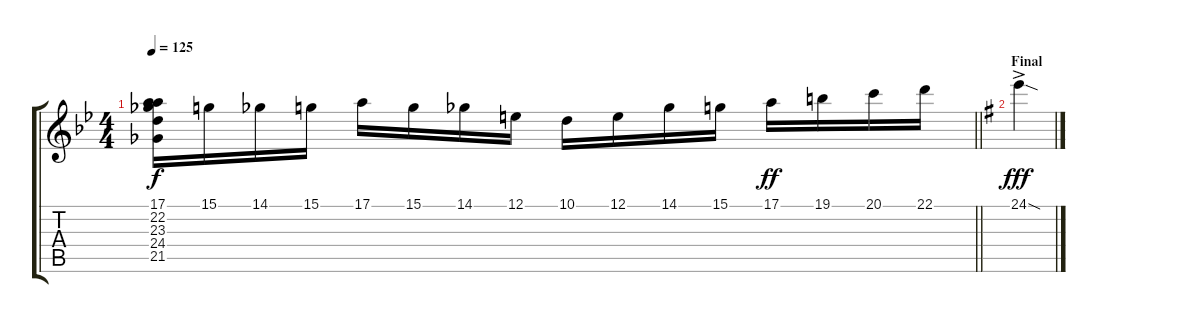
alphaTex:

\track "" {instrument stringensemble1}
\staff {score tabs}
\tuning (E4 B3 G3 D3 A2 E2) {hide}
\ts (4 4)
\tempo 125
\clef g2
\barLineRight lightlight
\ks bb
(17.1 22.2 23.3 24.4 21.5).16{dy f} 15.1.16 14.1.16 15.1.16 17.1.16 15.1.16 14.1.16 12.1.16 10.1.16 12.1.16 14.1.16 15.1.16 17.1.16{dy ff} 19.1.16 20.1.16 22.1.16 |
\section ("" "Final")
\ks eminor
24.1{sod ac}.4{dy fff}
